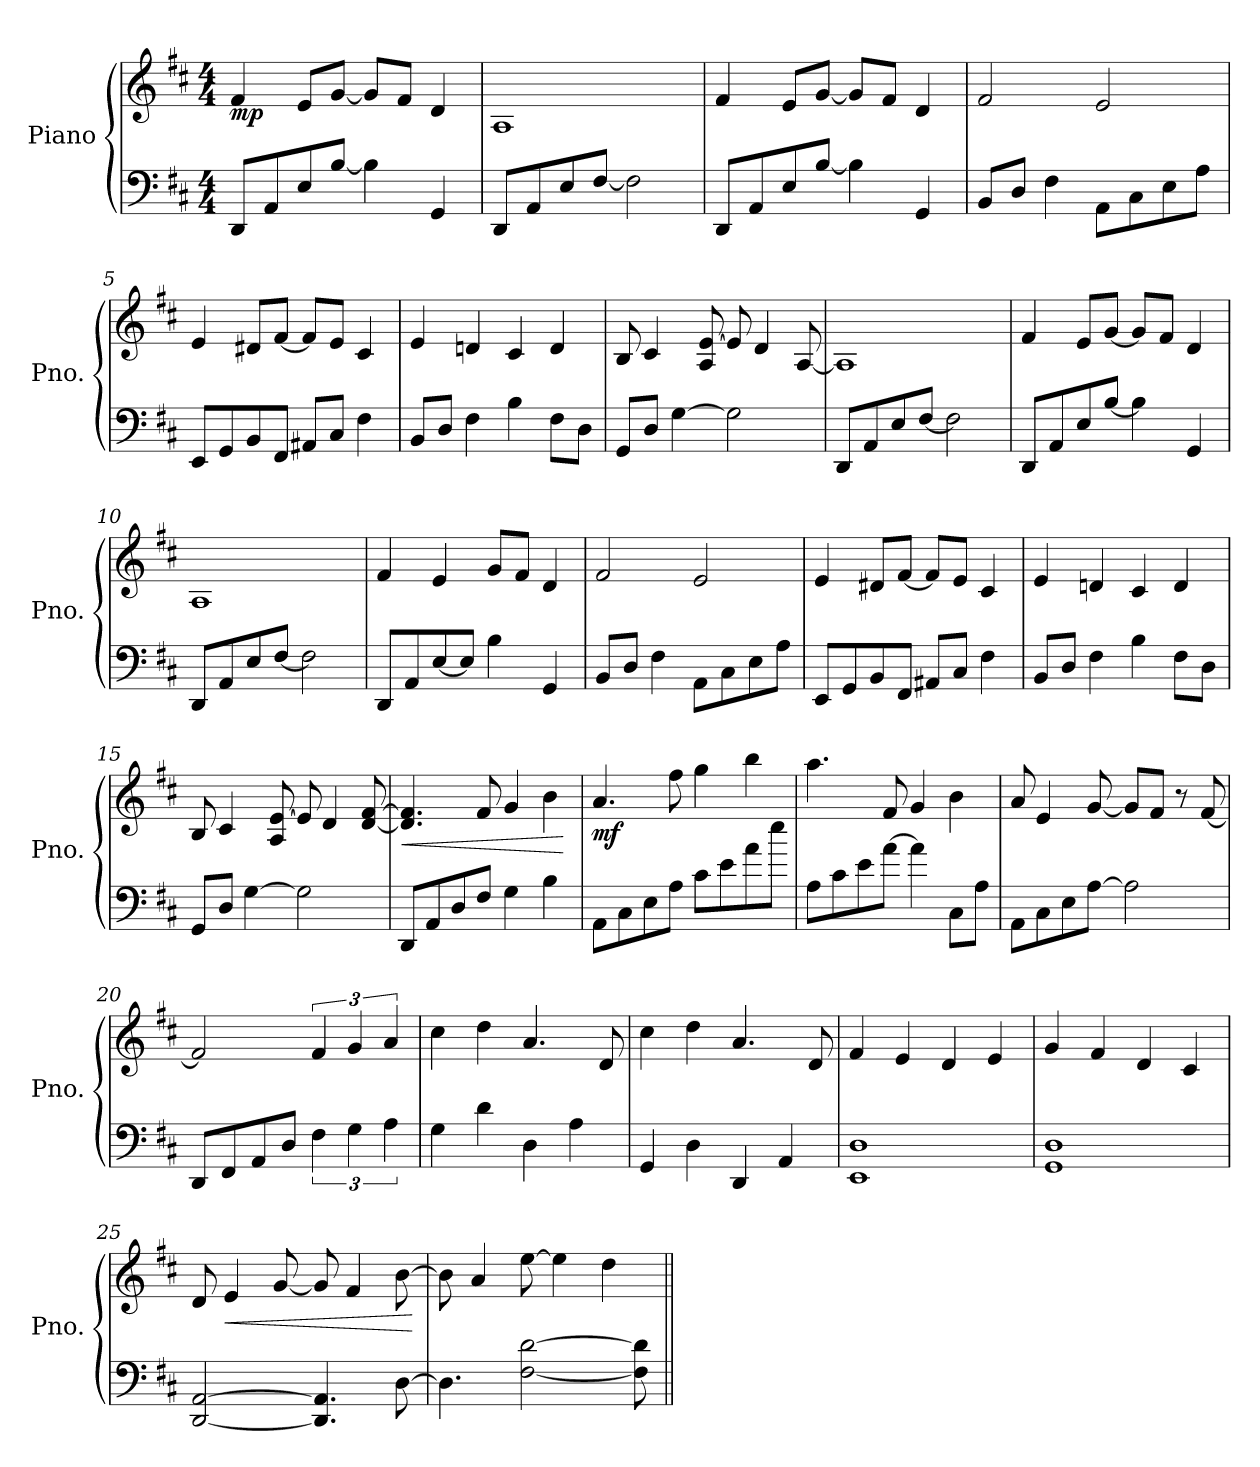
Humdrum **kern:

**kern	**kern	**dynam
*part1	*part1	*part1
*staff2	*staff1	*staff1/2
*I"Piano	*	*
*I'Pno.	*	*
*clefF4	*clefG2	*
*k[f#c#]	*k[f#c#]	*
*M4/4	*M4/4	*
=1	=1	=1
!	!	!LO:DY:b
8DD/L	4f#/	mp
8AA/	.	.
8E/	8e/L	.
[8B/J	[8g/J	.
4B\]	8g/L]	.
.	8f#/J	.
4GG/	4d/	.
=2	=2	=2
8DD/L	1A	.
8AA/	.	.
8E/	.	.
[8F#/J	.	.
2F#\]	.	.
=3	=3	=3
8DD/L	4f#/	.
8AA/	.	.
8E/	8e/L	.
[8B/J	[8g/J	.
4B\]	8g/L]	.
.	8f#/J	.
4GG/	4d/	.
=4	=4	=4
8BB/L	2f#/	.
8D/J	.	.
4F#\	.	.
8AA\L	2e/	.
8C#\	.	.
8E\	.	.
8A\J	.	.
=5	=5	=5
8EE/L	4e/	.
8GG/	.	.
8BB/	8d#X/L	.
8FF#/J	[8f#/J	.
8AA#X/L	8f#/L]	.
8C#/J	8e/J	.
4F#\	4c#/	.
!!LO:LB:g=z
=6	=6	=6
8BB/L	4e/	.
8D/J	.	.
4F#\	4dn/	.
4B\	4c#/	.
8F#\L	4d/	.
8D\J	.	.
=7	=7	=7
8GG/L	8B/	.
8D/J	4c#/	.
[4G\	.	.
.	8A/ [8e/	.
2G\]	8e/]	.
.	4d/	.
.	[8A/	.
=8	=8	=8
8DD/L	1A]	.
8AA/	.	.
8E/	.	.
[8F#/J	.	.
2F#\]	.	.
=9	=9	=9
8DD/L	4f#/	.
8AA/	.	.
8E/	8e/L	.
[8B/J	[8g/J	.
4B\]	8g/L]	.
.	8f#/J	.
4GG/	4d/	.
=10	=10	=10
8DD/L	1A	.
8AA/	.	.
8E/	.	.
[8F#/J	.	.
2F#\]	.	.
!!LO:LB:g=z
=11	=11	=11
8DD/L	4f#/	.
8AA/	.	.
[8E/	4e/	.
8E/J]	.	.
4B\	8g/L	.
.	8f#/J	.
4GG/	4d/	.
=12	=12	=12
8BB/L	2f#/	.
8D/J	.	.
4F#\	.	.
8AA\L	2e/	.
8C#\	.	.
8E\	.	.
8A\J	.	.
=13	=13	=13
8EE/L	4e/	.
8GG/	.	.
8BB/	8d#X/L	.
8FF#/J	[8f#/J	.
8AA#X/L	8f#/L]	.
8C#/J	8e/J	.
4F#\	4c#/	.
=14	=14	=14
8BB/L	4e/	.
8D/J	.	.
4F#\	4dn/	.
4B\	4c#/	.
8F#\L	4d/	.
8D\J	.	.
=15	=15	=15
8GG/L	8B/	.
8D/J	4c#/	.
[4G\	.	.
.	8A/ [8e/	.
2G\]	8e/]	.
.	4d/	.
.	[8d/ [8f#/	.
!!LO:LB:g=z
=16	=16	=16
!	!	!LO:HP:b
8DD/L	4.d/] 4.f#/]	<
8AA/	.	.
8D/	.	.
8F#/J	8f#/	.
4G\	4g/	.
4B\	4b\	.
.	.	[
=17	=17	=17
!	!	!LO:DY:b
8AA\L	4.a/	mf
8C#\	.	.
8E\	.	.
8A\J	8ff#\	.
8c#\L	4gg\	.
8e\	.	.
8a\	4bb\	.
8ee\J	.	.
=18	=18	=18
8A\L	4.aa\	.
8c#\	.	.
8e\	.	.
[8a\J	8f#/	.
4a\]	4g/	.
8C#\L	4b\	.
8A\J	.	.
=19	=19	=19
8AA\L	8a/	.
8C#\	4e/	.
8E\	.	.
[8A\J	[8g/	.
2A\]	8g/L]	.
.	8f#/J	.
.	8r	.
.	[8f#/	.
=20	=20	=20
8DD/L	2f#/]	.
8FF#/	.	.
8AA/	.	.
8D/J	.	.
6F#\	6f#/	.
6G\	6g/	.
6A\	6a/	.
!!LO:LB:g=z
=21	=21	=21
4G\	4cc#\	.
4d\	4dd\	.
4D\	4.a/	.
4A\	.	.
.	8d/	.
=22	=22	=22
4GG/	4cc#\	.
4D\	4dd\	.
4DD/	4.a/	.
4AA/	.	.
.	8d/	.
=23	=23	=23
1EE 1D	4f#/	.
.	4e/	.
.	4d/	.
.	4e/	.
=24	=24	=24
1GG 1D	4g/	.
.	4f#/	.
.	4d/	.
.	4c#/	.
=25	=25	=25
[2DD/ [2AA/	8d/	.
!	!	!LO:HP:b
.	4e/	<
.	[8g/	.
4.DD/] 4.AA/]	8g/]	.
.	4f#/	.
[8D\	[8b\	.
.	.	[
=26	=26	=26
4.D\]	8b\]	.
.	4a/	.
[2F#\ [2d\	[8ee\	.
.	4ee\]	.
.	4dd\	.
8F#\] 8d\]	.	.
=||	=||	=||
*-	*-	*-
